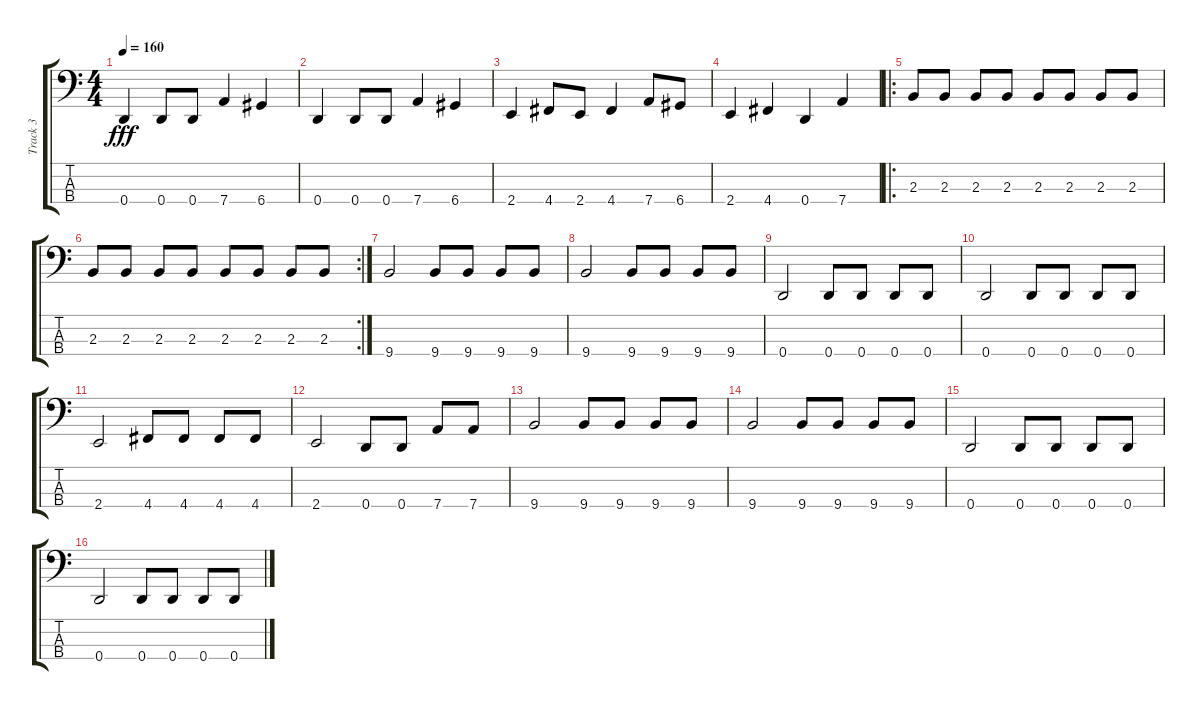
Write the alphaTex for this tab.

\track ("Track 3" "Track 3") {instrument electricbasspick}
\staff {score tabs}
\tuning (G2 D2 A1 D1) {hide}
\ts (4 4)
\tempo 160
\clef f4
\ks c
0.4.4{dy fff} 0.4.8 0.4.8 7.4.4 6.4.4 |
0.4.4 0.4.8 0.4.8 7.4.4 6.4.4 |
2.4.4 4.4.8 2.4.8 4.4.4 7.4.8 6.4.8 |
2.4.4 4.4.4 0.4.4 7.4.4 |
\ro
2.3.8 2.3.8 2.3.8 2.3.8 2.3.8 2.3.8 2.3.8 2.3.8 |
\rc 2
2.3.8 2.3.8 2.3.8 2.3.8 2.3.8 2.3.8 2.3.8 2.3.8 |
9.4.2 9.4.8 9.4.8 9.4.8 9.4.8 |
9.4.2 9.4.8 9.4.8 9.4.8 9.4.8 |
0.4.2 0.4.8 0.4.8 0.4.8 0.4.8 |
0.4.2 0.4.8 0.4.8 0.4.8 0.4.8 |
2.4.2 4.4.8 4.4.8 4.4.8 4.4.8 |
2.4.2 0.4.8 0.4.8 7.4.8 7.4.8 |
9.4.2 9.4.8 9.4.8 9.4.8 9.4.8 |
9.4.2 9.4.8 9.4.8 9.4.8 9.4.8 |
0.4.2 0.4.8 0.4.8 0.4.8 0.4.8 |
0.4.2 0.4.8 0.4.8 0.4.8 0.4.8
